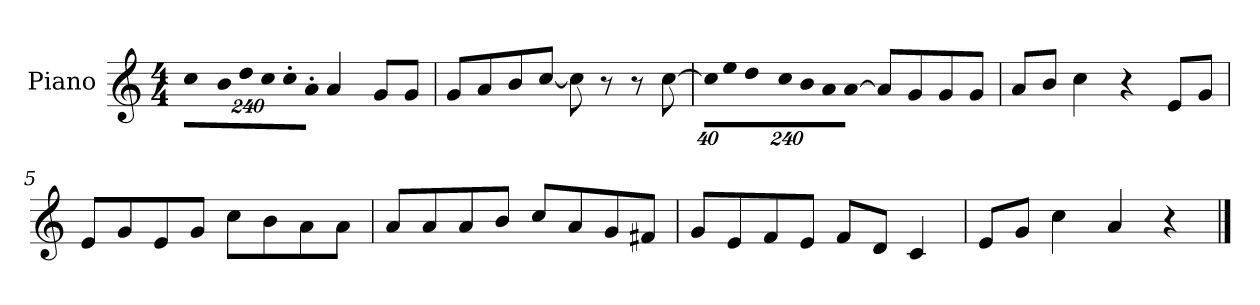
**kern
*part1
*staff1
*I"Piano
*I'P-no
*clefG2
*k[]
*M4/4
*MM90
*Xbrackettup
=1
!LO:N:vis=8
960%137cc\L
!LO:N:vis=16
1920%137b\L
!LO:N:vis=16
1920%137dd\
!LO:N:vis=16
1920%137cc\
!LO:N:vis=16
1920%137cc'\
!LO:N:vis=16
1920%137a'\JJ
4a/
8g/L
8g/J
=2
8g/L
8a/
8b/
[8cc/J
8cc\]
8r
8r
[8cc\
=3
!LO:N:vis=32
640%23cc\KLL]
!LO:N:vis=16
1920%137ee\
!LO:N:vis=32
640%23dd\K
!LO:N:vis=16
1920%137cc\
!LO:N:vis=16
1920%137b\
!LO:N:vis=16
1920%137a\J
!LO:N:vis=8
[960%137a\J
8a/L]
8g/
8g/
8g/J
=4
8a/L
8b/J
4cc\
4r
8e/L
8g/J
!!LO:LB:g=z
=5
8e/L
8g/
8e/
8g/J
8cc\L
8b\
8a\
8a\J
=6
8a/L
8a/
8a/
8b/J
8cc/L
8a/
8g/
8f#X/J
=7
8g/L
8e/
8f/
8e/J
8f/L
8d/J
4c/
=8
8e/L
8g/J
4cc\
4a/
4r
==
*-
